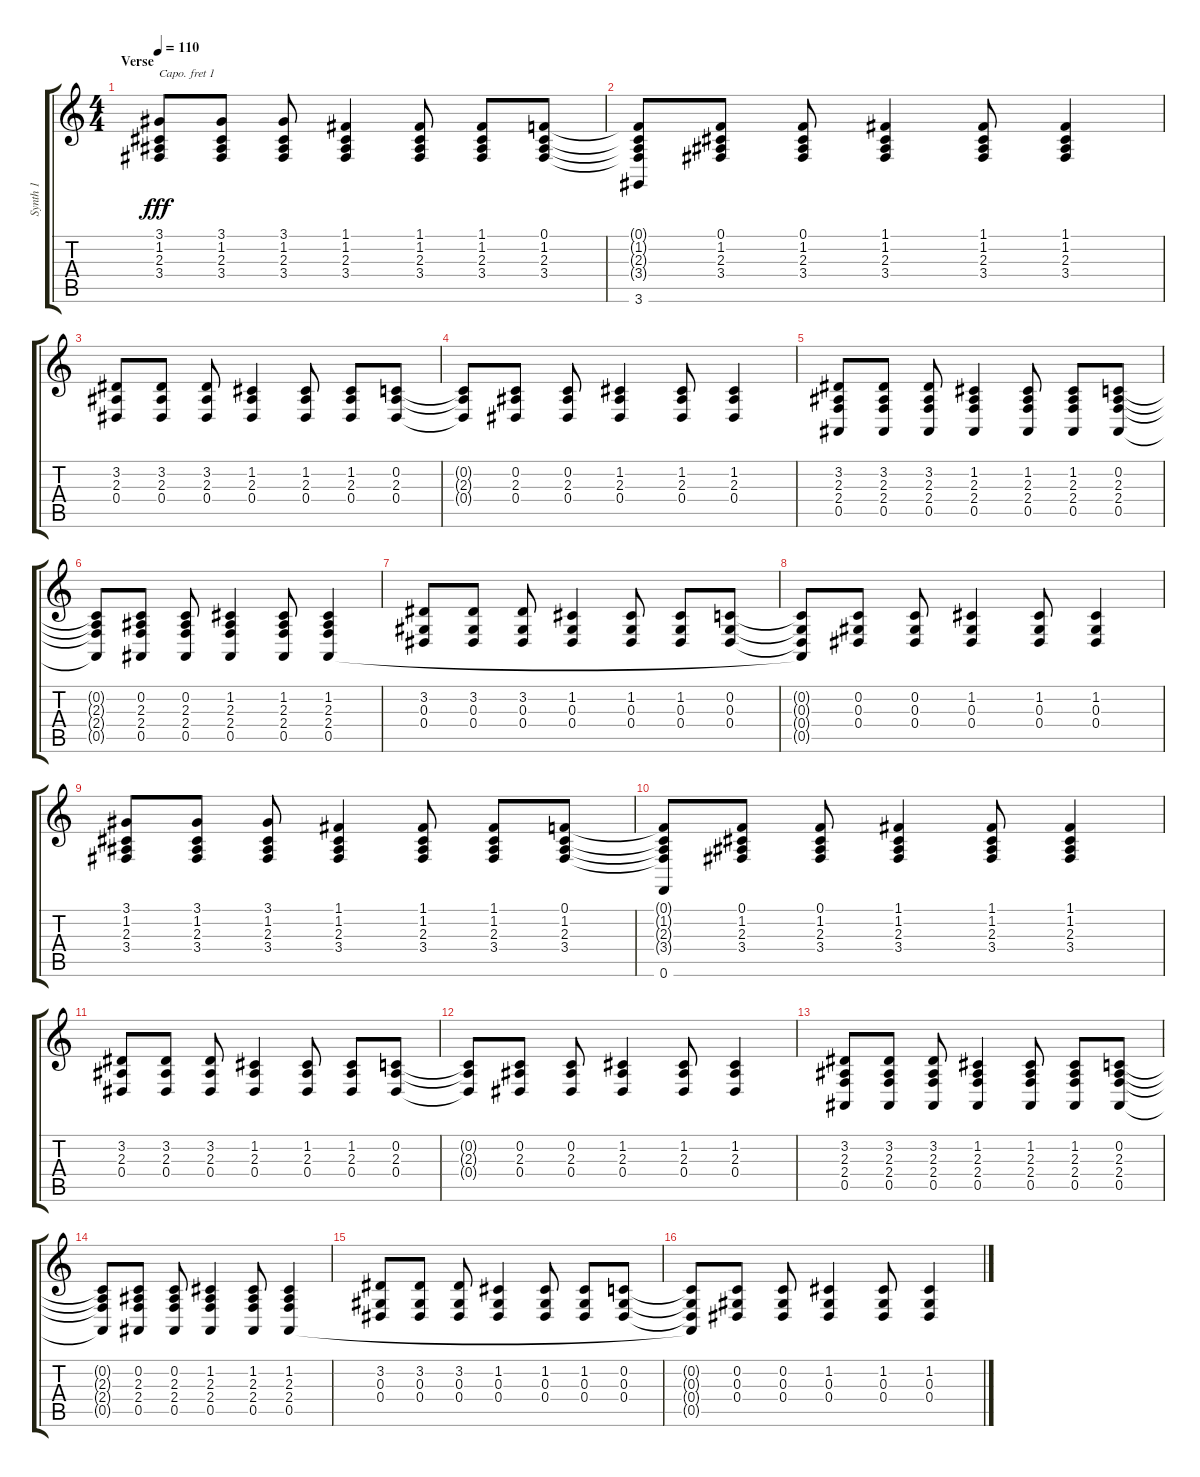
\track ("Synth 1" "Synth 1") {instrument pad3polysynth}
\staff {score tabs}
\capo 1
\tuning (E4 B3 G3 D3 A2 E2) {hide}
\ts (4 4)
\section ("" "Verse")
\tempo 110
\clef g2
\ks c
(3.1 1.2 2.3 3.4).8{dy fff} (3.1 1.2 2.3 3.4).8 (3.1 1.2 2.3 3.4).8 (1.1 1.2 2.3 3.4).4 (1.1 1.2 2.3 3.4).8 (1.1 1.2 2.3 3.4).8 (0.1 1.2 2.3 3.4).8 |
(0.1{t} 1.2{t} 2.3{t} 3.4{t} 3.6{t}).8 (0.1 1.2 2.3 3.4).8 (0.1 1.2 2.3 3.4).8 (1.1 1.2 2.3 3.4).4 (1.1 1.2 2.3 3.4).8 (1.1 1.2 2.3 3.4).4 |
(3.2 2.3 0.4).8 (3.2 2.3 0.4).8 (3.2 2.3 0.4).8 (1.2 2.3 0.4).4 (1.2 2.3 0.4).8 (1.2 2.3 0.4).8 (0.2 2.3 0.4).8 |
(0.2{t} 2.3{t} 0.4{t}).8 (0.2 2.3 0.4).8 (0.2 2.3 0.4).8 (1.2 2.3 0.4).4 (1.2 2.3 0.4).8 (1.2 2.3 0.4).4 |
(3.2 2.3 2.4 0.5).8 (3.2 2.3 2.4 0.5).8 (3.2 2.3 2.4 0.5).8 (1.2 2.3 2.4 0.5).4 (1.2 2.3 2.4 0.5).8 (1.2 2.3 2.4 0.5).8 (0.2 2.3 2.4 0.5).8 |
(0.2{t} 2.3{t} 2.4{t} 0.5{t}).8 (0.2 2.3 2.4 0.5).8 (0.2 2.3 2.4 0.5).8 (1.2 2.3 2.4 0.5).4 (1.2 2.3 2.4 0.5).8 (1.2 2.3 2.4 0.5).4 |
(3.2 0.3 0.4).8 (3.2 0.3 0.4).8 (3.2 0.3 0.4).8 (1.2 0.3 0.4).4 (1.2 0.3 0.4).8 (1.2 0.3 0.4).8 (0.2 0.3 0.4).8 |
(0.2{t} 0.3{t} 0.4{t} 0.5{t}).8 (0.2 0.3 0.4).8 (0.2 0.3 0.4).8 (1.2 0.3 0.4).4 (1.2 0.3 0.4).8 (1.2 0.3 0.4).4 |
(3.1 1.2 2.3 3.4).8 (3.1 1.2 2.3 3.4).8 (3.1 1.2 2.3 3.4).8 (1.1 1.2 2.3 3.4).4 (1.1 1.2 2.3 3.4).8 (1.1 1.2 2.3 3.4).8 (0.1 1.2 2.3 3.4).8 |
(0.1{t} 1.2{t} 2.3{t} 3.4{t} 0.6).8 (0.1 1.2 2.3 3.4).8 (0.1 1.2 2.3 3.4).8 (1.1 1.2 2.3 3.4).4 (1.1 1.2 2.3 3.4).8 (1.1 1.2 2.3 3.4).4 |
(3.2 2.3 0.4).8 (3.2 2.3 0.4).8 (3.2 2.3 0.4).8 (1.2 2.3 0.4).4 (1.2 2.3 0.4).8 (1.2 2.3 0.4).8 (0.2 2.3 0.4).8 |
(0.2{t} 2.3{t} 0.4{t}).8 (0.2 2.3 0.4).8 (0.2 2.3 0.4).8 (1.2 2.3 0.4).4 (1.2 2.3 0.4).8 (1.2 2.3 0.4).4 |
(3.2 2.3 2.4 0.5).8 (3.2 2.3 2.4 0.5).8 (3.2 2.3 2.4 0.5).8 (1.2 2.3 2.4 0.5).4 (1.2 2.3 2.4 0.5).8 (1.2 2.3 2.4 0.5).8 (0.2 2.3 2.4 0.5).8 |
(0.2{t} 2.3{t} 2.4{t} 0.5{t}).8 (0.2 2.3 2.4 0.5).8 (0.2 2.3 2.4 0.5).8 (1.2 2.3 2.4 0.5).4 (1.2 2.3 2.4 0.5).8 (1.2 2.3 2.4 0.5).4 |
(3.2 0.3 0.4).8 (3.2 0.3 0.4).8 (3.2 0.3 0.4).8 (1.2 0.3 0.4).4 (1.2 0.3 0.4).8 (1.2 0.3 0.4).8 (0.2 0.3 0.4).8 |
(0.2{t} 0.3{t} 0.4{t} 0.5{t}).8 (0.2 0.3 0.4).8 (0.2 0.3 0.4).8 (1.2 0.3 0.4).4 (1.2 0.3 0.4).8 (1.2 0.3 0.4).4
